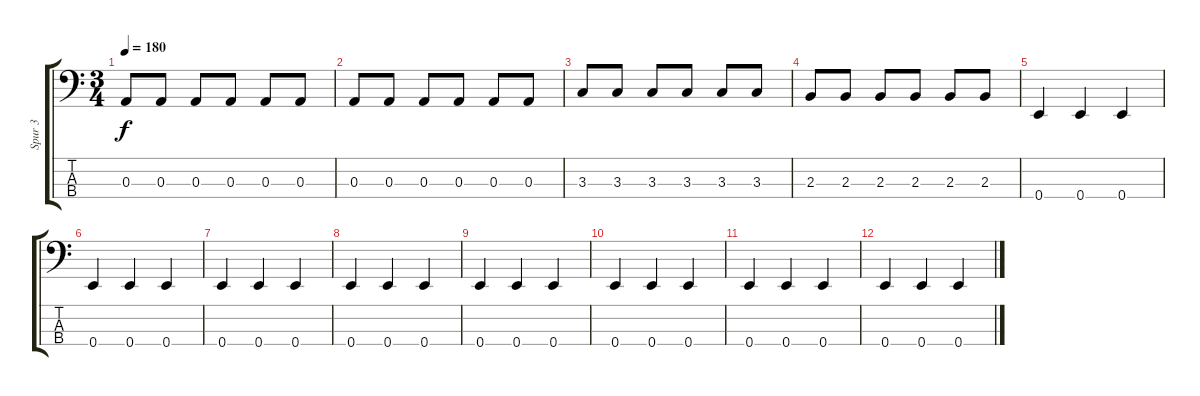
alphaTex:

\track ("Spur 3" "Spur 3") {instrument electricbassfinger}
\staff {score tabs}
\tuning (G2 D2 A1 E1) {hide}
\ts (3 4)
\tempo 180
\clef f4
\ks c
0.3.8{dy f} 0.3.8 0.3.8 0.3.8 0.3.8 0.3.8 |
0.3.8 0.3.8 0.3.8 0.3.8 0.3.8 0.3.8 |
3.3.8 3.3.8 3.3.8 3.3.8 3.3.8 3.3.8 |
2.3.8 2.3.8 2.3.8 2.3.8 2.3.8 2.3.8 |
0.4.4 0.4.4 0.4.4 |
0.4.4 0.4.4 0.4.4 |
0.4.4 0.4.4 0.4.4 |
0.4.4 0.4.4 0.4.4 |
0.4.4 0.4.4 0.4.4 |
0.4.4 0.4.4 0.4.4 |
0.4.4 0.4.4 0.4.4 |
0.4.4 0.4.4 0.4.4
